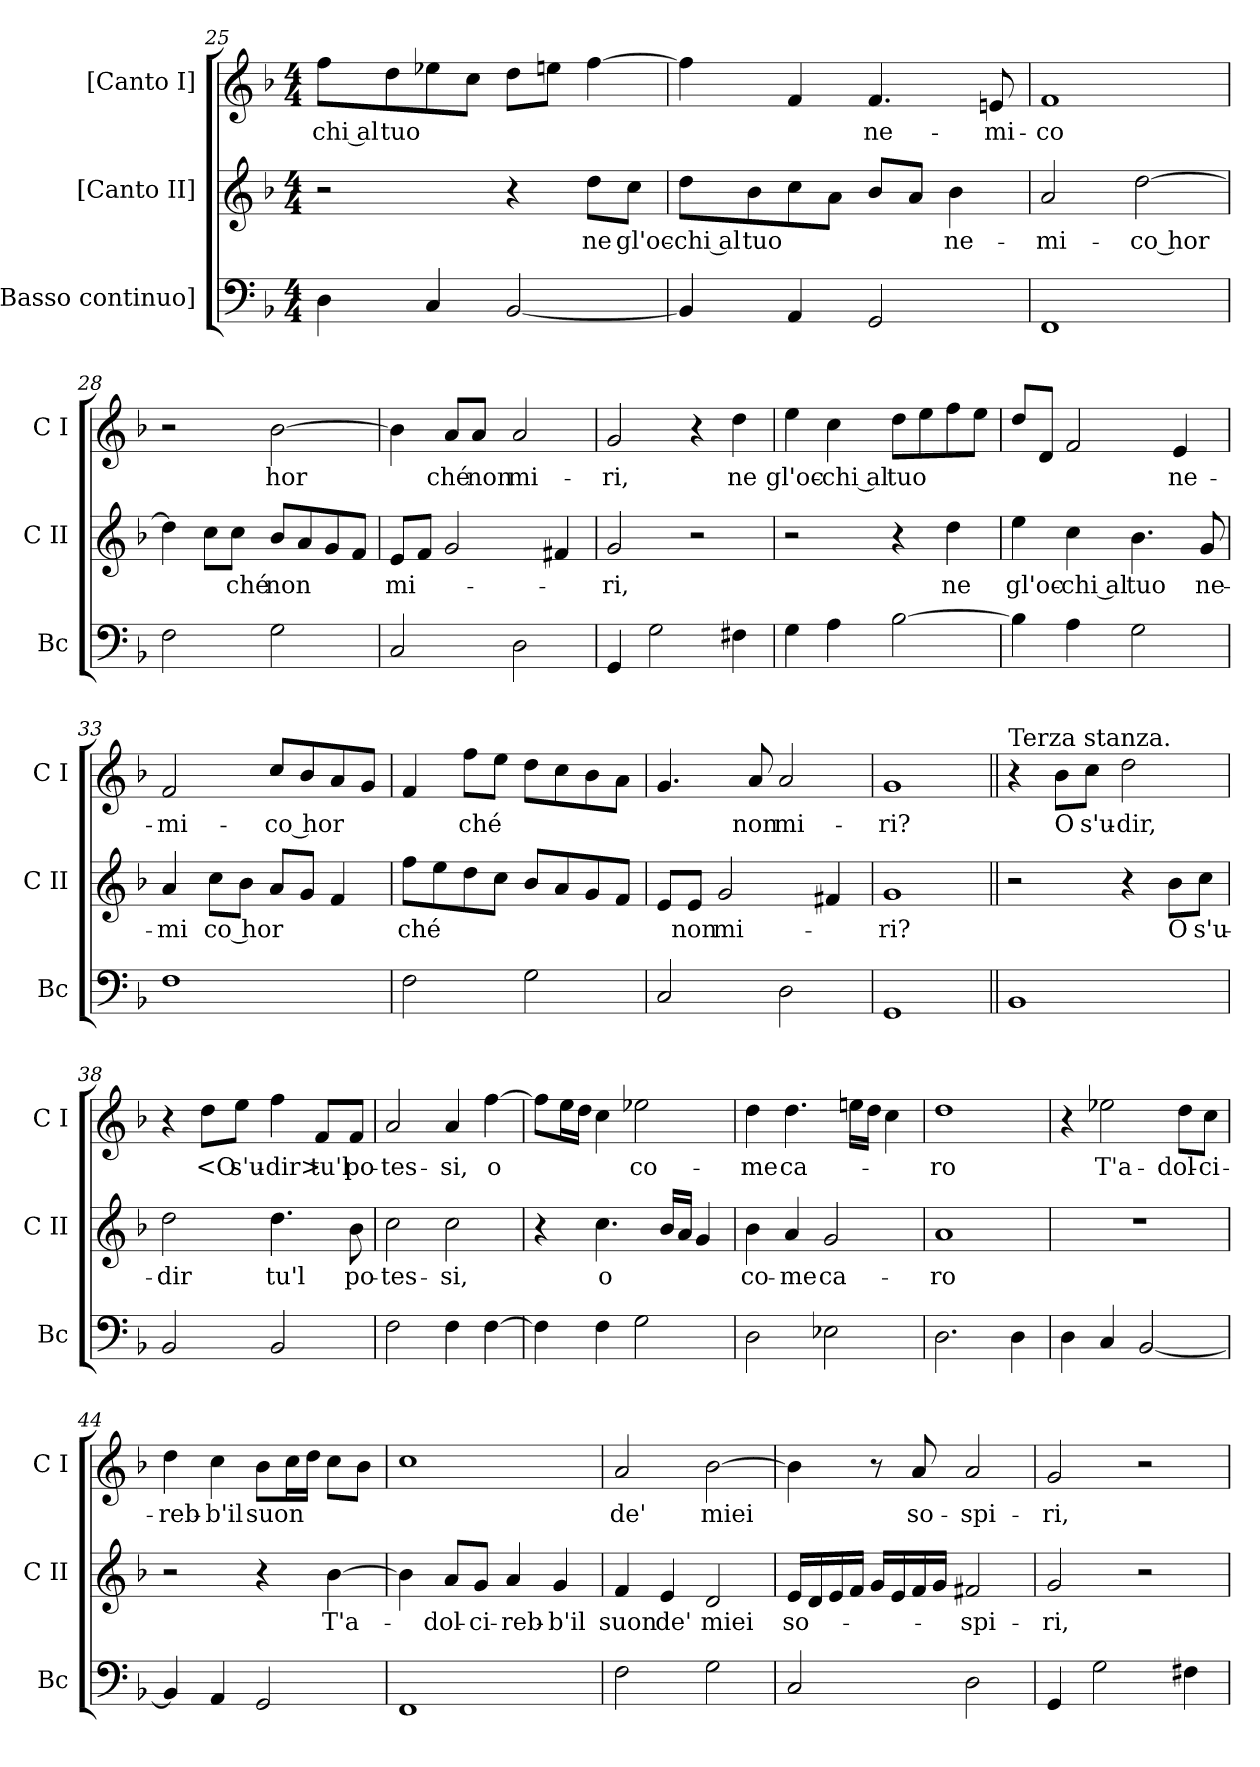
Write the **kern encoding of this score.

**kern	**kern	**text	**kern	**text
*part3	*part2	*part2	*part1	*part1
*staff3	*staff2	*staff2	*staff1	*staff1
*I"[Basso continuo]	*I"[Canto II]	*	*I"[Canto I]	*
*I'Bc	*I'C II	*	*I'C I	*
*clefF4	*clefG2	*	*clefG2	*
*k[b-]	*k[b-]	*	*k[b-]	*
*F:	*F:	*	*F:	*
*M4/4	*M4/4	*	*M4/4	*
=25	=25	=25	=25	=25
4D	2r	.	8ffL	-chi al
.	.	.	8dd	tuo
4C	.	.	8ee-X	.
.	.	.	8ccJ	.
[2BB-	4r	.	8ddL	.
.	.	.	8eenJ	.
.	8ddL	ne	[4ff	.
.	8ccJ	gl'oc-	.	.
=26	=26	=26	=26	=26
4BB-]	8ddL	-chi al	4ff]	.
.	8b-	tuo	.	.
4AA	8cc	.	4f	.
.	8aJ	.	.	.
2GG	8b-L	.	4.f	ne-
.	8aJ	.	.	.
.	4b-	ne-	.	.
.	.	.	8en	-mi-
=27	=27	=27	=27	=27
1FF	2a	-mi-	1f	-co
.	[2dd	-co hor	.	.
=28	=28	=28	=28	=28
2F	4dd]	.	2r	.
.	8ccL	.	.	.
.	8ccJ	ché	.	.
2G	8b-L	non	[2b-	hor
.	8a	.	.	.
.	8g	.	.	.
.	8fJ	.	.	.
=29	=29	=29	=29	=29
2C	8eL	mi-	4b-]	.
.	8fJ	.	.	.
.	2g	.	8aL	ché
.	.	.	8aJ	non
2D	.	.	2a	mi-
.	4f#X	.	.	.
=30	=30	=30	=30	=30
4GG	2g	-ri,	2g	-ri,
2G	.	.	.	.
.	2r	.	4r	.
4F#X	.	.	4dd	ne
=31	=31	=31	=31	=31
4G	2r	.	4ee	gl'oc-
4A	.	.	4cc	-chi al
[2B-	4r	.	8ddL	tuo
.	.	.	8ee	.
.	4dd	ne	8ff	.
.	.	.	8eeJ	.
=32	=32	=32	=32	=32
4B-]	4ee	gl'oc-	8ddL	.
.	.	.	8dJ	.
4A	4cc	-chi al	2f	.
2G	4.b-	tuo	.	.
.	.	.	4e	ne-
.	8g	ne-	.	.
=33	=33	=33	=33	=33
1F	4a	-mi	2f	-mi-
.	8ccL	co hor	.	.
.	8b-J	.	.	.
.	8aL	.	8ccL	-co hor
.	8gJ	.	8b-	.
.	4f	.	8a	.
.	.	.	8gJ	.
=34	=34	=34	=34	=34
2F	8ffL	ché	4f	.
.	8ee	.	.	.
.	8dd	.	8ffL	ché
.	8ccJ	.	8eeJ	.
2G	8b-L	.	8ddL	.
.	8a	.	8cc	.
.	8g	.	8b-	.
.	8fJ	.	8aJ	.
=35	=35	=35	=35	=35
2C	8eL	.	4.g	.
.	8eJ	non	.	.
.	2g	mi-	.	.
.	.	.	8a	non
2D	.	.	2a	mi-
.	4f#X	.	.	.
=36	=36	=36	=36	=36
1GG	1g	-ri?	1g	-ri?
=37||	=37||	=37||	=37||	=37||
!	!	!	!LO:TX:a:t=Terza stanza.	!
1BB-	2r	.	4r	.
.	.	.	8b-L	O
.	.	.	8ccJ	s'u-
.	4r	.	2dd	-dir,
.	8b-L	O	.	.
.	8ccJ	s'u-	.	.
=38	=38	=38	=38	=38
2BB-	2dd	-dir	4r	.
.	.	.	8ddL	<O
.	.	.	8eeJ	s'u-
2BB-	4.dd	tu'l	4ff	-dir>
.	.	.	8fL	tu'l
.	8b-	po-	8fJ	po-
=39	=39	=39	=39	=39
2F	2cc	-tes-	2a	-tes-
4F	2cc	-si,	4a	-si,
[4F	.	.	[4ff	o
=40	=40	=40	=40	=40
4F]	4r	.	8ffL]	.
.	.	.	16eeL	.
.	.	.	16ddJJ	.
4F	4.cc	o	4cc	.
2G	.	.	2ee-X	co-
.	16b-LL	.	.	.
.	16aJJ	.	.	.
.	4g	.	.	.
=41	=41	=41	=41	=41
2D	4b-	co-	4dd	-me
.	4a	-me	4.dd	ca-
2E-X	2g	ca-	.	.
.	.	.	16eenLL	.
.	.	.	16ddJJ	.
.	.	.	4cc	.
=42	=42	=42	=42	=42
2.D	1a	-ro	1dd	-ro
4D	.	.	.	.
=43	=43	=43	=43	=43
4D	1r	.	4r	.
4C	.	.	2ee-X	T'a-
[2BB-	.	.	.	.
.	.	.	8ddL	-dol-
.	.	.	8ccJ	-ci-
=44	=44	=44	=44	=44
4BB-]	2r	.	4dd	-reb-
4AA	.	.	4cc	-b'il
2GG	4r	.	8b-L	suon
.	.	.	16ccL	.
.	.	.	16ddJJ	.
.	[4b-	T'a-	8ccL	.
.	.	.	8b-J	.
=45	=45	=45	=45	=45
1FF	4b-]	.	1cc	.
.	8aL	-dol-	.	.
.	8gJ	-ci-	.	.
.	4a	-reb-	.	.
.	4g	-b'il	.	.
=46	=46	=46	=46	=46
2F	4f	suon	2a	de'
.	4e	de'	.	.
2G	2d	miei	[2b-	miei
=47	=47	=47	=47	=47
2C	16eLL	so-	4b-]	.
.	16d	.	.	.
.	16e	.	.	.
.	16fJJ	.	.	.
.	16gLL	.	8r	.
.	16e	.	.	.
.	16f	.	8a	so-
.	16gJJ	.	.	.
2D	2f#X	-spi-	2a	-spi-
=48	=48	=48	=48	=48
4GG	2g	-ri,	2g	-ri,
2G	.	.	.	.
.	2r	.	2r	.
4F#X	.	.	.	.
=	=	=	=	=
*-	*-	*-	*-	*-
